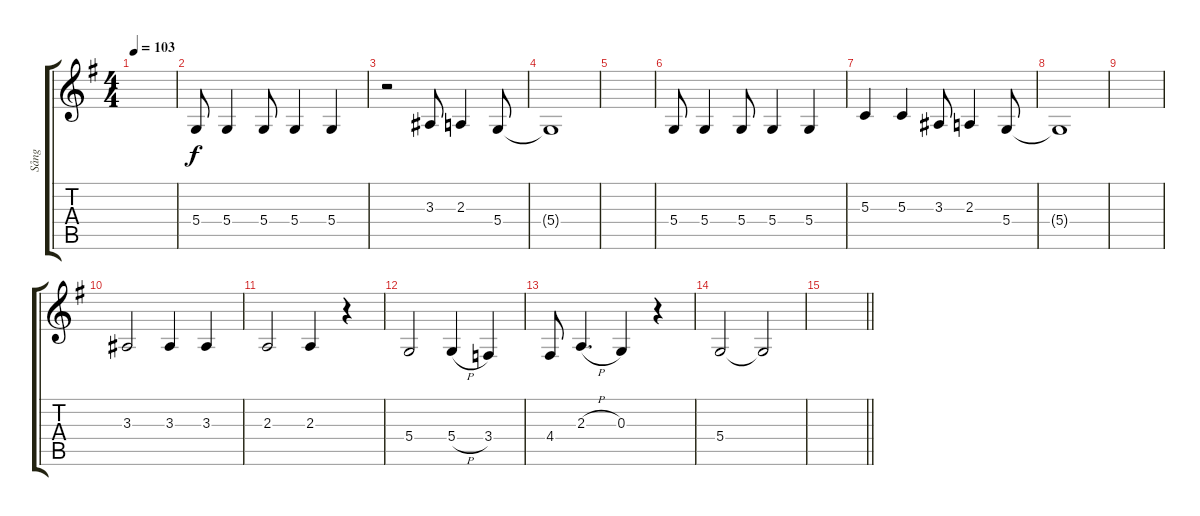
\track ("Sång" "Sång") {instrument lead6voice}
\staff {score tabs}
\tuning (E4 B3 G3 D3 A2 E2) {hide}
\ts (4 4)
\tempo 103
\clef g2
\ks g
|
5.4.8 5.4.4 5.4.8 5.4.4 5.4.4 |
r.2 3.3.8 2.3.4 5.4.8 |
5.4{t}.1 |
|
5.4.8 5.4.4 5.4.8 5.4.4 5.4.4 |
5.3.4 5.3.4 3.3.8 2.3.4 5.4.8 |
5.4{t}.1 |
|
3.3.2 3.3.4 3.3.4 |
2.3.2 2.3.4 r.4 |
5.4.2 5.4{h}.4 3.4.4 |
4.4.8 2.3{h}.4{d} 0.3.4 r.4 |
5.4.2 5.4{t}.2 |
\barLineRight lightlight
